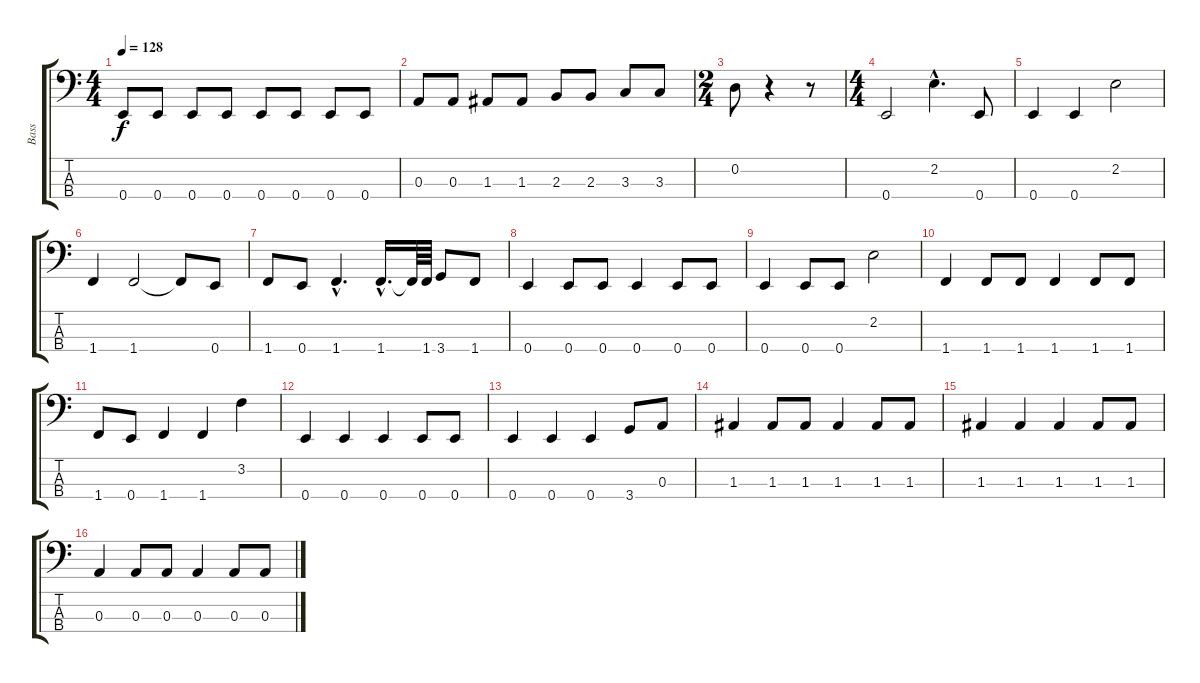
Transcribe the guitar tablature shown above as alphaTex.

\track ("Bass" "Bass") {instrument electricbasspick}
\staff {score tabs}
\tuning (G2 D2 A1 E1) {hide}
\ts (4 4)
\tempo 128
\clef f4
\ks c
0.4.8{dy f} 0.4.8 0.4.8 0.4.8 0.4.8 0.4.8 0.4.8 0.4.8 |
0.3.8 0.3.8 1.3.8 1.3.8 2.3.8 2.3.8 3.3.8 3.3.8 |
\ts (2 4)
0.2.8 r.4 r.8 |
\ts (4 4)
0.4.2 2.2{hac}.4{d} 0.4.8 |
0.4.4 0.4.4 2.2.2 |
1.4.4 1.4.2 1.4{t}.8 0.4.8 |
1.4.8 0.4.8 1.4{hac}.4{d} 1.4{hac}.16{d} 1.4{t}.64 1.4.64 3.4.8 1.4.8 |
0.4.4 0.4.8 0.4.8 0.4.4 0.4.8 0.4.8 |
0.4.4 0.4.8 0.4.8 2.2.2 |
1.4.4 1.4.8 1.4.8 1.4.4 1.4.8 1.4.8 |
1.4.8 0.4.8 1.4.4 1.4.4 3.2.4 |
0.4.4 0.4.4 0.4.4 0.4.8 0.4.8 |
0.4.4 0.4.4 0.4.4 3.4.8 0.3.8 |
1.3.4 1.3.8 1.3.8 1.3.4 1.3.8 1.3.8 |
1.3.4 1.3.4 1.3.4 1.3.8 1.3.8 |
0.3.4 0.3.8 0.3.8 0.3.4 0.3.8 0.3.8
